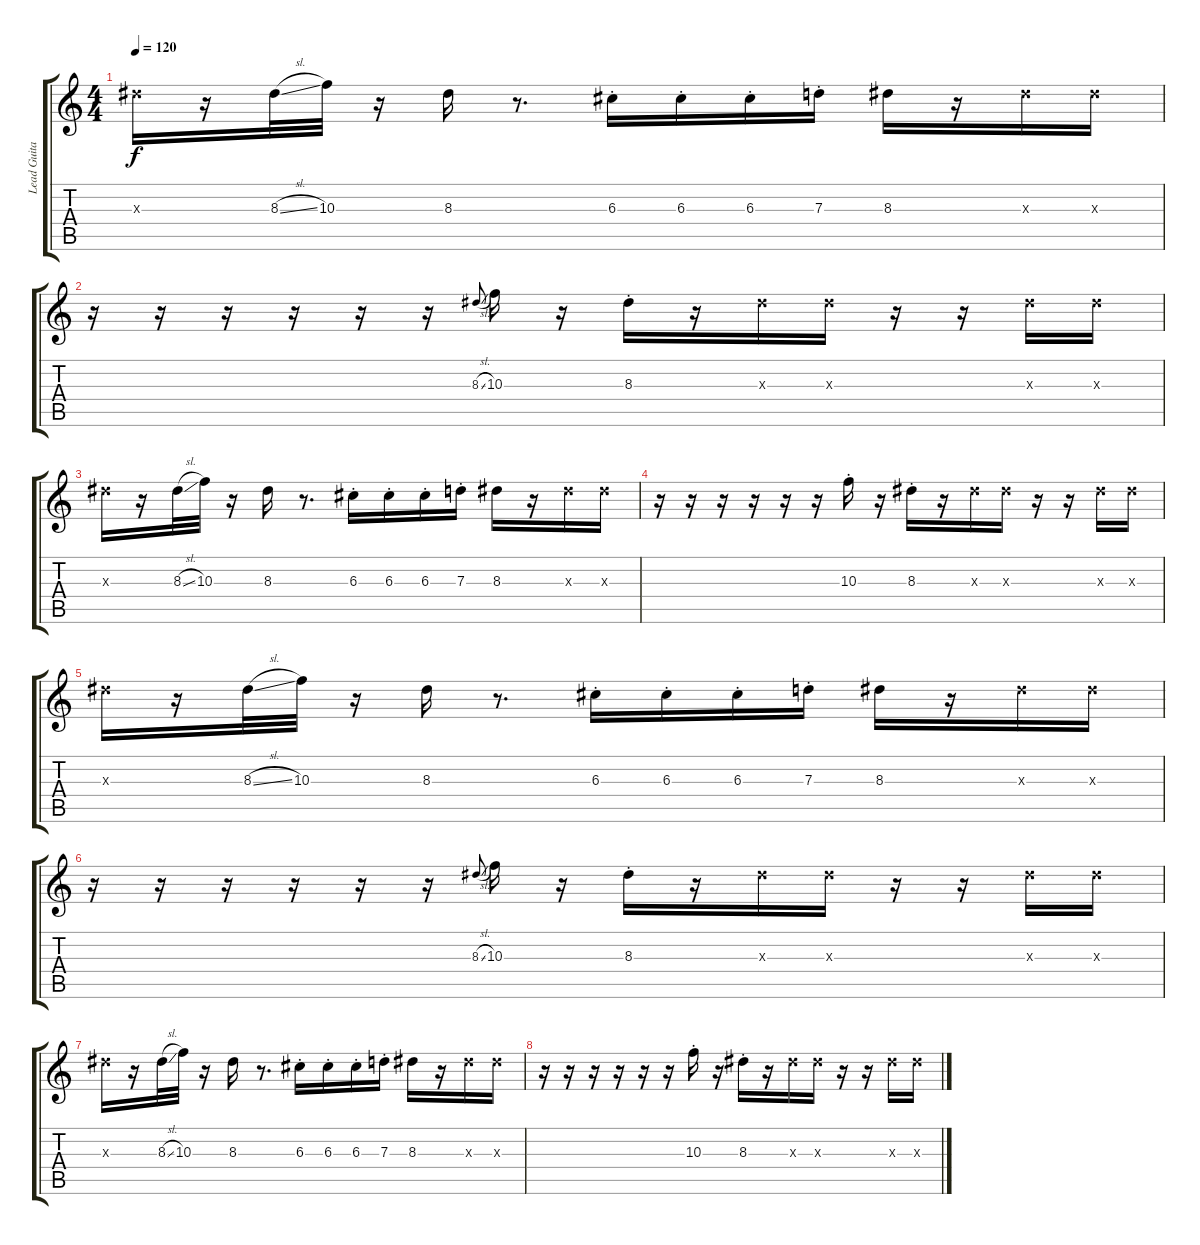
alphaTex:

\track ("Lead Guitar" "Lead Guita") {instrument electricguitarclean}
\staff {score tabs}
\tuning (E4 B3 G3 D3 A2 E2) {hide}
\ts (4 4)
\tempo 120
\clef g2
\ks c
8.3{x}.16{dy f} r.16 8.3{sl}.32 10.3.32 r.16 8.3.16 r.8{d} 6.3{st}.16 6.3{st}.16 6.3{st}.16 7.3{st}.16 8.3.16 r.16 8.3{x}.16 8.3{x}.16 |
r.16 r.16 r.16 r.16 r.16 r.16 8.3{sl}.8{gr onbeat} 10.3.16 r.16 8.3{st}.16 r.16 8.3{x}.16 8.3{x}.16 r.16 r.16 8.3{x}.16 8.3{x}.16 |
8.3{x}.16 r.16 8.3{sl}.32 10.3.32 r.16 8.3.16 r.8{d} 6.3{st}.16 6.3{st}.16 6.3{st}.16 7.3{st}.16 8.3.16 r.16 8.3{x}.16 8.3{x}.16 |
r.16 r.16 r.16 r.16 r.16 r.16 10.3{st}.16 r.16 8.3{st}.16 r.16 8.3{x}.16 8.3{x}.16 r.16 r.16 8.3{x}.16 8.3{x}.16 |
8.3{x}.16 r.16 8.3{sl}.32 10.3.32 r.16 8.3.16 r.8{d} 6.3{st}.16 6.3{st}.16 6.3{st}.16 7.3{st}.16 8.3.16 r.16 8.3{x}.16 8.3{x}.16 |
r.16 r.16 r.16 r.16 r.16 r.16 8.3{sl}.8{gr onbeat} 10.3.16 r.16 8.3{st}.16 r.16 8.3{x}.16 8.3{x}.16 r.16 r.16 8.3{x}.16 8.3{x}.16 |
8.3{x}.16 r.16 8.3{sl}.32 10.3.32 r.16 8.3.16 r.8{d} 6.3{st}.16 6.3{st}.16 6.3{st}.16 7.3{st}.16 8.3.16 r.16 8.3{x}.16 8.3{x}.16 |
r.16 r.16 r.16 r.16 r.16 r.16 10.3{st}.16 r.16 8.3{st}.16 r.16 8.3{x}.16 8.3{x}.16 r.16 r.16 8.3{x}.16 8.3{x}.16
